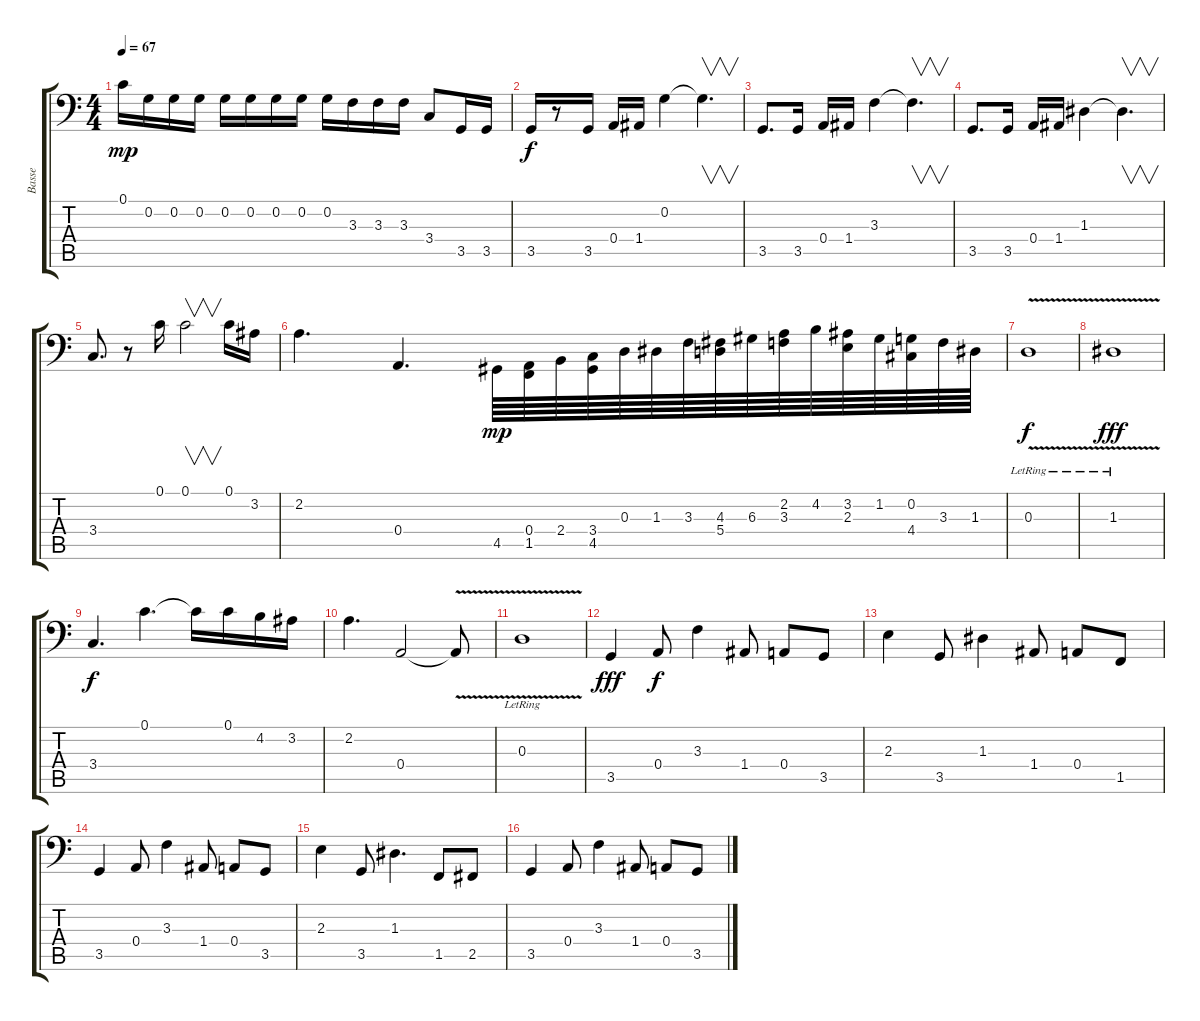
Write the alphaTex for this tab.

\track ("Basse" "Basse") {instrument electricbassfinger}
\staff {score tabs}
\tuning (C3 G2 D2 A1 E1 B0) {hide}
\ts (4 4)
\tempo 67
\clef f4
\ks c
0.1.16{dy mp} 0.2.16 0.2.16 0.2.16 0.2.16 0.2.16 0.2.16 0.2.16 0.2.16 3.3.16 3.3.16 3.3.16 3.4.8 3.5.16 3.5.16 |
3.5.16{dy f} r.8 3.5.16 0.4.16 1.4.16 0.2.4 0.2{t}.4{v d} |
3.5.8{d} 3.5.16 0.4.16 1.4.16 3.3.4 3.3{t}.4{v d} |
3.5.8{d} 3.5.16 0.4.16 1.4.16 1.3.4 1.3{t}.4{v d} |
3.4.8{d} r.8 0.1.16 0.1.2{v} 0.1.16 3.2.16 |
2.2.4{d} 0.4.4{d} 4.5.64{dy mp} (0.4 1.5).64 2.4.64 (3.4 4.5).64 0.3.64 1.3.64 3.3.64 (4.3 5.4).64 6.3.64 (2.2 3.3).64 4.2.64 (3.2 2.3).64 1.2.64 (0.2 4.4).64 3.3.64 1.3.64 |
0.3{v lr}.1{dy f} |
1.3{v lr}.1{dy fff} |
3.4.4{d dy f} 0.1.4{d} 0.1{t}.16 0.1.16 4.2.16 3.2.16 |
2.2.4{d} 0.4.2 0.4{v t}.8 |
0.3{v lr}.1 |
3.5.4{dy fff} 0.4.8{dy f} 3.3.4 1.4.8 0.4.8 3.5.8 |
2.3.4 3.5.8 1.3.4 1.4.8 0.4.8 1.5.8 |
3.5.4 0.4.8 3.3.4 1.4.8 0.4.8 3.5.8 |
2.3.4 3.5.8 1.3.4{d} 1.5.8 2.5.8 |
3.5.4 0.4.8 3.3.4 1.4.8 0.4.8 3.5.8
